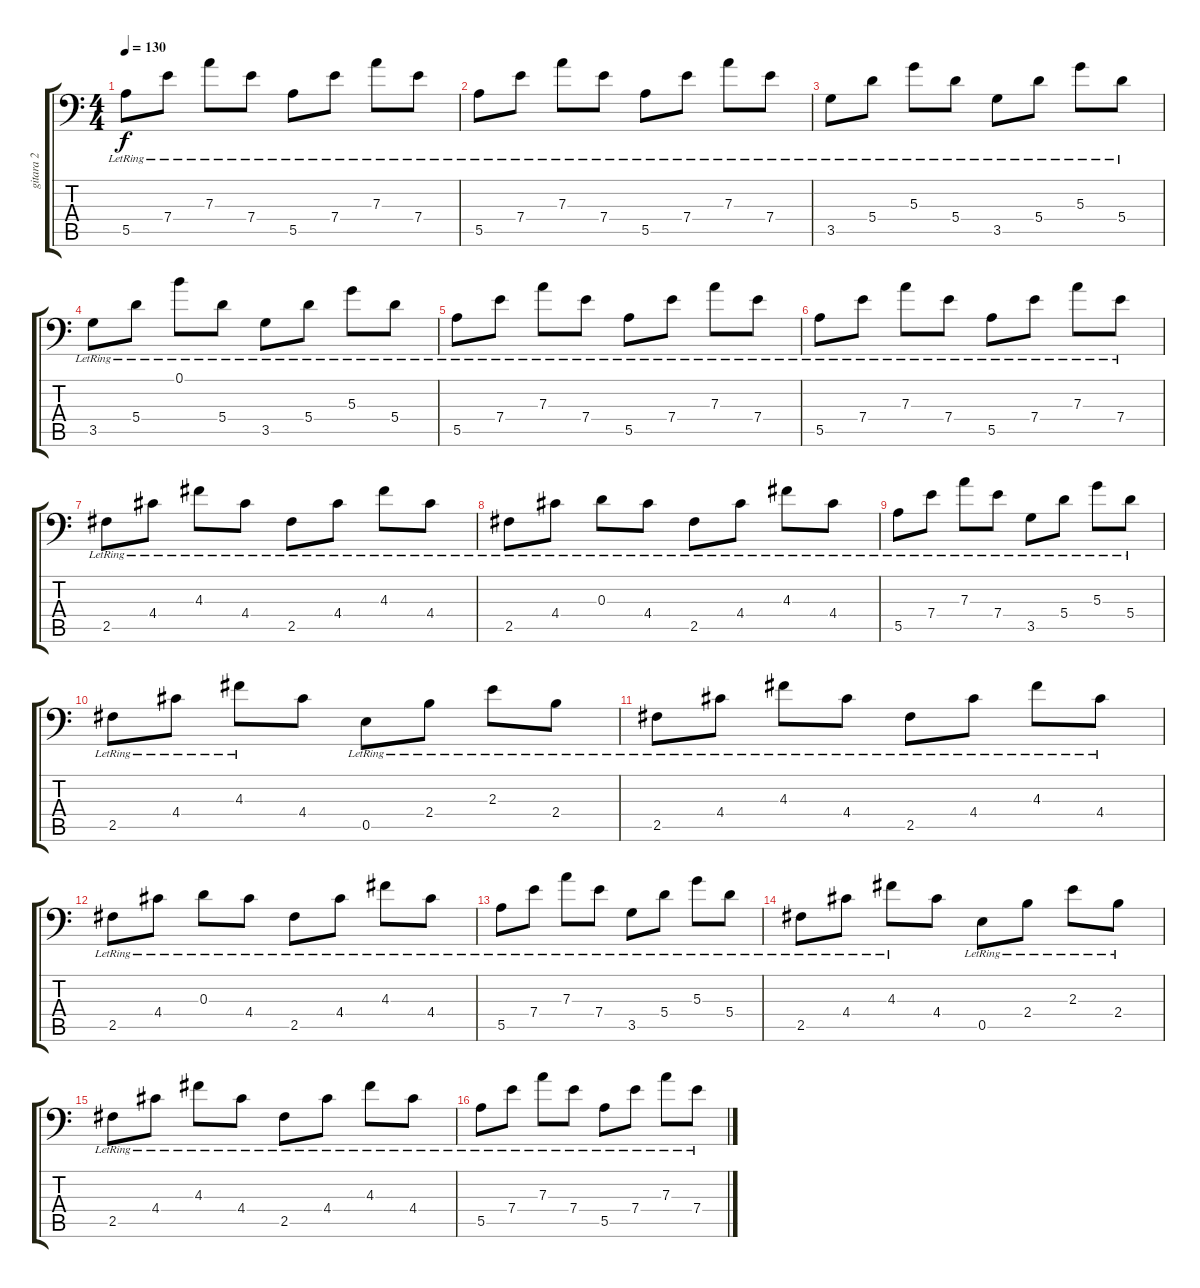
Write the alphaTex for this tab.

\track ("gitara 2" "gitara 2") {instrument distortionguitar}
\staff {score tabs}
\tuning (B3 Gb3 D3 A2 E2 A1) {hide}
\ts (4 4)
\tempo 130
\clef f4
\ks c
5.5{lr}.8{dy f instrument electricguitarclean} 7.4{lr}.8 7.3{lr}.8 7.4{lr}.8 5.5{lr}.8 7.4{lr}.8 7.3{lr}.8 7.4{lr}.8 |
5.5{lr}.8 7.4{lr}.8 7.3{lr}.8 7.4{lr}.8 5.5{lr}.8 7.4{lr}.8 7.3{lr}.8 7.4{lr}.8 |
3.5{lr}.8 5.4{lr}.8 5.3{lr}.8 5.4{lr}.8 3.5{lr}.8 5.4{lr}.8 5.3{lr}.8 5.4{lr}.8 |
3.5{lr}.8 5.4{lr}.8 0.1{lr}.8 5.4{lr}.8 3.5{lr}.8 5.4{lr}.8 5.3{lr}.8 5.4{lr}.8 |
5.5{lr}.8 7.4{lr}.8 7.3{lr}.8 7.4{lr}.8 5.5{lr}.8 7.4{lr}.8 7.3{lr}.8 7.4{lr}.8 |
5.5{lr}.8 7.4{lr}.8 7.3{lr}.8 7.4{lr}.8 5.5{lr}.8 7.4{lr}.8 7.3{lr}.8 7.4{lr}.8 |
2.5{lr}.8 4.4{lr}.8 4.3{lr}.8 4.4{lr}.8 2.5{lr}.8 4.4{lr}.8 4.3{lr}.8 4.4{lr}.8 |
2.5{lr}.8 4.4{lr}.8 0.3{lr}.8 4.4{lr}.8 2.5{lr}.8 4.4{lr}.8 4.3{lr}.8 4.4{lr}.8 |
5.5{lr}.8 7.4{lr}.8 7.3{lr}.8 7.4{lr}.8 3.5{lr}.8 5.4{lr}.8 5.3{lr}.8 5.4{lr}.8 |
2.5{lr}.8 4.4{lr}.8 4.3{lr}.8 4.4.8 0.5{lr}.8 2.4{lr}.8 2.3{lr}.8 2.4{lr}.8 |
2.5{lr}.8 4.4{lr}.8 4.3{lr}.8 4.4{lr}.8 2.5{lr}.8 4.4{lr}.8 4.3{lr}.8 4.4{lr}.8 |
2.5{lr}.8 4.4{lr}.8 0.3{lr}.8 4.4{lr}.8 2.5{lr}.8 4.4{lr}.8 4.3{lr}.8 4.4{lr}.8 |
5.5{lr}.8 7.4{lr}.8 7.3{lr}.8 7.4{lr}.8 3.5{lr}.8 5.4{lr}.8 5.3{lr}.8 5.4{lr}.8 |
2.5{lr}.8 4.4{lr}.8 4.3{lr}.8 4.4.8 0.5{lr}.8 2.4{lr}.8 2.3{lr}.8 2.4{lr}.8 |
2.5{lr}.8 4.4{lr}.8 4.3{lr}.8 4.4{lr}.8 2.5{lr}.8 4.4{lr}.8 4.3{lr}.8 4.4{lr}.8 |
5.5{lr}.8 7.4{lr}.8 7.3{lr}.8 7.4{lr}.8 5.5{lr}.8 7.4{lr}.8 7.3{lr}.8 7.4{lr}.8
